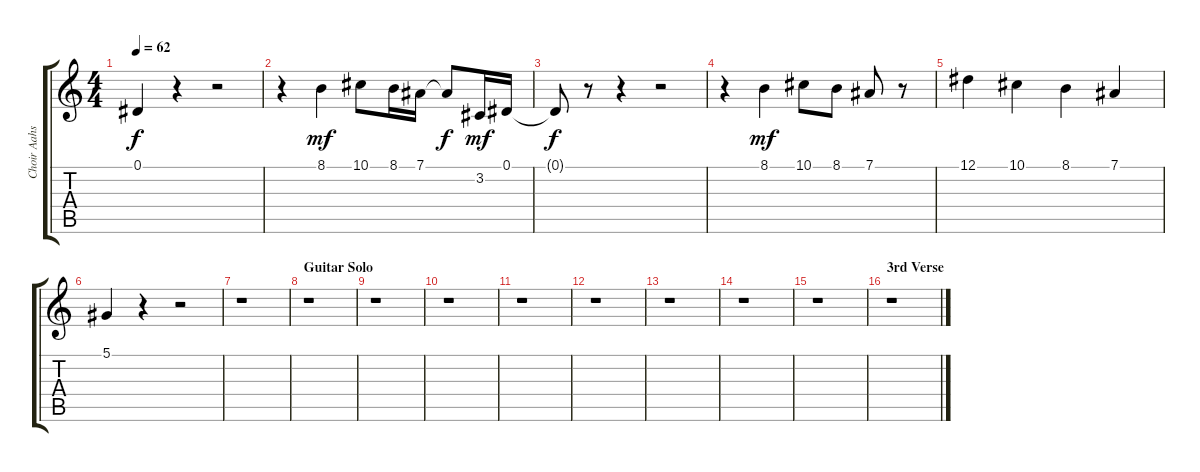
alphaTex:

\track ("Choir Aahs" "Choir Aahs") {instrument choiraahs}
\staff {score tabs}
\tuning (Eb4 Bb3 Gb3 Db3 Ab2 Eb2) {hide}
\ts (4 4)
\tempo 62
\clef g2
\ks c
0.1{t}.4{dy f} r.4 r.2 |
r.4 8.1.4{dy mf} 10.1.8 8.1.16 7.1.16 7.1{t}.8{dy f} 3.2.16{dy mf} 0.1.16 |
0.1{t}.8{dy f} r.8 r.4 r.2 |
r.4 8.1.4{dy mf} 10.1.8 8.1.8 7.1.8 r.8 |
12.1.4 10.1.4 8.1.4 7.1.4 |
5.1.4 r.4 r.2 |
r.1 |
\section ("" "Guitar Solo")
r.1 |
r.1 |
r.1 |
r.1 |
r.1 |
r.1 |
r.1 |
r.1 |
\section ("" "3rd Verse")
r.1
